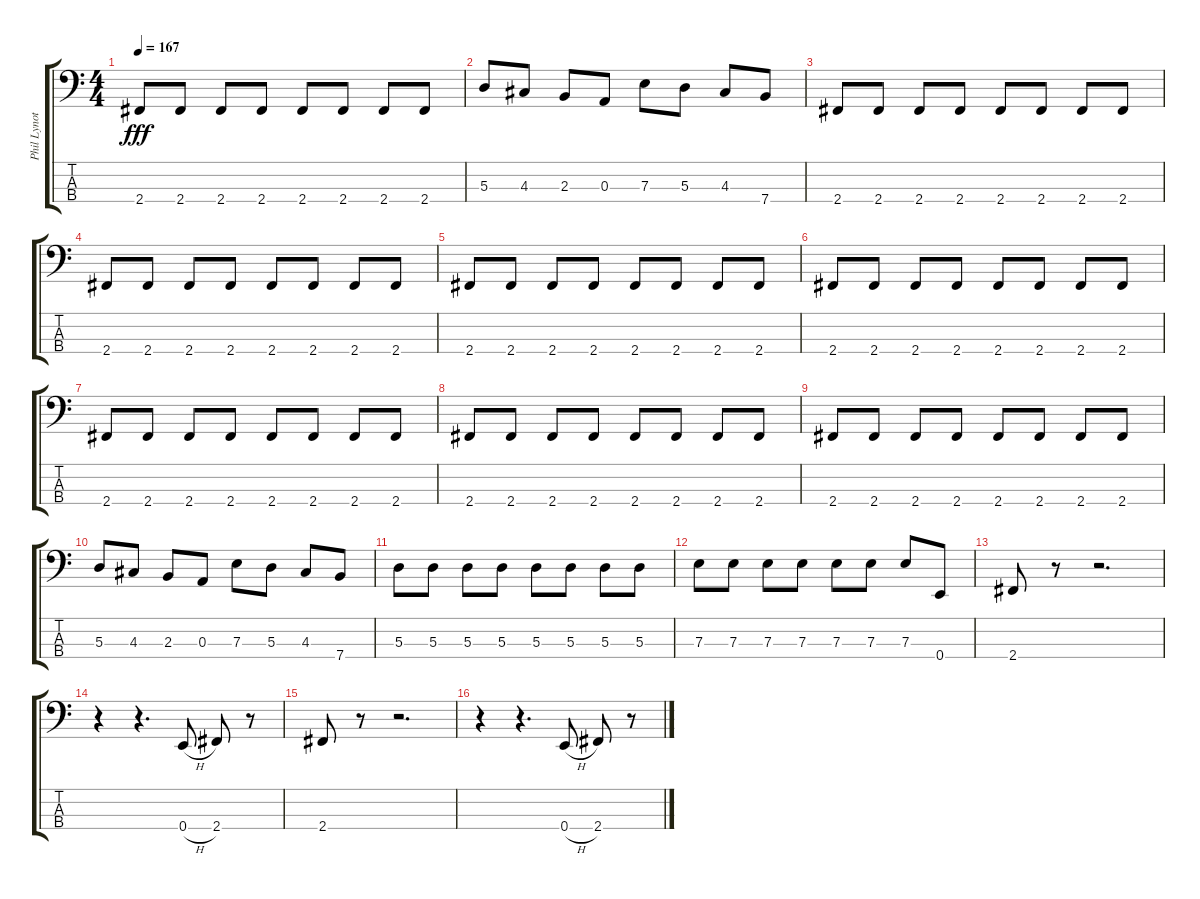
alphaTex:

\track ("Phil Lynott" "Phil Lynot") {instrument slapbass1 bank 4}
\staff {score tabs}
\tuning (G2 D2 A1 E1) {hide}
\ts (4 4)
\tempo 167
\clef f4
\ks c
2.4.8{dy fff} 2.4.8 2.4.8 2.4.8 2.4.8 2.4.8 2.4.8 2.4.8 |
5.3.8 4.3.8 2.3.8 0.3.8 7.3.8 5.3.8 4.3.8 7.4.8 |
2.4.8 2.4.8 2.4.8 2.4.8 2.4.8 2.4.8 2.4.8 2.4.8 |
2.4.8 2.4.8 2.4.8 2.4.8 2.4.8 2.4.8 2.4.8 2.4.8 |
2.4.8 2.4.8 2.4.8 2.4.8 2.4.8 2.4.8 2.4.8 2.4.8 |
2.4.8 2.4.8 2.4.8 2.4.8 2.4.8 2.4.8 2.4.8 2.4.8 |
2.4.8 2.4.8 2.4.8 2.4.8 2.4.8 2.4.8 2.4.8 2.4.8 |
2.4.8 2.4.8 2.4.8 2.4.8 2.4.8 2.4.8 2.4.8 2.4.8 |
2.4.8 2.4.8 2.4.8 2.4.8 2.4.8 2.4.8 2.4.8 2.4.8 |
5.3.8 4.3.8 2.3.8 0.3.8 7.3.8 5.3.8 4.3.8 7.4.8 |
5.3.8 5.3.8 5.3.8 5.3.8 5.3.8 5.3.8 5.3.8 5.3.8 |
7.3.8 7.3.8 7.3.8 7.3.8 7.3.8 7.3.8 7.3.8 0.4.8 |
2.4.8 r.8 r.2{d} |
r.4 r.4{d} 0.4{h}.8 2.4.8 r.8 |
2.4.8 r.8 r.2{d} |
r.4 r.4{d} 0.4{h}.8 2.4.8 r.8
